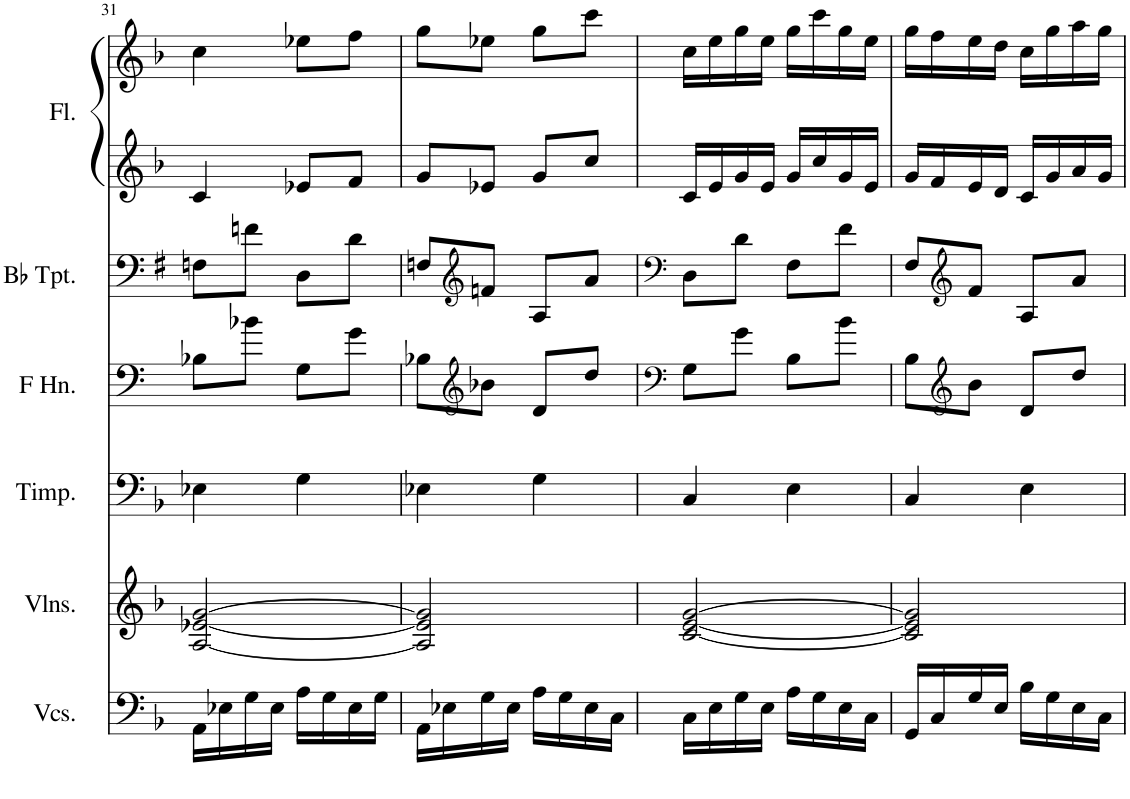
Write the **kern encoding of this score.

**kern	**kern	**kern	**kern	**kern	**kern	**kern
*part6	*part5	*part4	*part3	*part2	*part1	*part1
*staff7	*staff6	*staff5	*staff4	*staff3	*staff2	*staff1
*I"Violoncellos	*I"Violins	*I"Timpani	*I"Horn in F	*I"Bb Trumpet	*I"Flute	*
*I'Vcs.	*I'Vlns.	*I'Timp.	*	*I'Bb Tpt.	*I'Fl.	*
!!LO:PB:g=z
*clefF4	*clefG2	*clefF4	*clefF4	*clefF4	*clefG2	*clefG2
*	*	*	*Trd4c7	*Trd1c2	*	*
*k[b-]	*k[b-]	*k[b-]	*k[]	*k[f#]	*k[b-]	*k[b-]
*M2/4	*M2/4	*M2/4	*M2/4	*M2/4	*M2/4	*M2/4
=31	=31	=31	=31	=31	=31	=31
16AA\LL	[2A/ [2e-X/ [2g/	4E-X\	8B-X\L	8Fn\L	4c/	4cc\
16E-X\	.	.	.	.	.	.
16G\	.	.	8b-X\J	8fn\J	.	.
16E-\JJ	.	.	.	.	.	.
16A\LL	.	4G\	8G\L	8D\L	8e-X/L	8ee-X\L
16G\	.	.	.	.	.	.
16E-\	.	.	8g\J	8d\J	8f/J	8ff\J
16G\JJ	.	.	.	.	.	.
=32	=32	=32	=32	=32	=32	=32
16AA\LL	2A/] 2e-/] 2g/]	4E-X\	8B-X\L	8Fn/L	8g/L	8gg\L
16E-X\	.	.	.	.	.	.
*	*	*	*clefG2	*clefG2	*	*
16G\	.	.	8b-X\J	8fn/J	8e-X/J	8ee-X\J
16E-\JJ	.	.	.	.	.	.
16A\LL	.	4G\	8d/L	8A/L	8g/L	8gg\L
16G\	.	.	.	.	.	.
16E-\	.	.	8dd/J	8a/J	8cc/J	8ccc\J
16C\JJ	.	.	.	.	.	.
=33	=33	=33	=33	=33	=33	=33
*	*	*	*clefF4	*clefF4	*	*
16C\LL	[2c/ [2e/ [2g/	4C/	8G\L	8D\L	16c/LL	16cc\LL
16E\	.	.	.	.	16e/	16ee\
16G\	.	.	8g\J	8d\J	16g/	16gg\
16E\JJ	.	.	.	.	16e/JJ	16ee\JJ
16A\LL	.	4E\	8B\L	8F#\L	16g/LL	16gg\LL
16G\	.	.	.	.	16cc/	16ccc\
16E\	.	.	8b\J	8f#\J	16g/	16gg\
16C\JJ	.	.	.	.	16e/JJ	16ee\JJ
=34	=34	=34	=34	=34	=34	=34
16GG/LL	2c/] 2e/] 2g/]	4C/	8B\L	8F#/L	16g/LL	16gg\LL
16C/	.	.	.	.	16f/	16ff\
*	*	*	*clefG2	*clefG2	*	*
16G/	.	.	8b\J	8f#/J	16e/	16ee\
16E/JJ	.	.	.	.	16d/JJ	16dd\JJ
16B-\LL	.	4E\	8d/L	8A/L	16c/LL	16cc\LL
16G\	.	.	.	.	16g/	16gg\
16E\	.	.	8dd/J	8a/J	16a/	16aa\
16C\JJ	.	.	.	.	16g/JJ	16gg\JJ
=	=	=	=	=	=	=
*-	*-	*-	*-	*-	*-	*-
